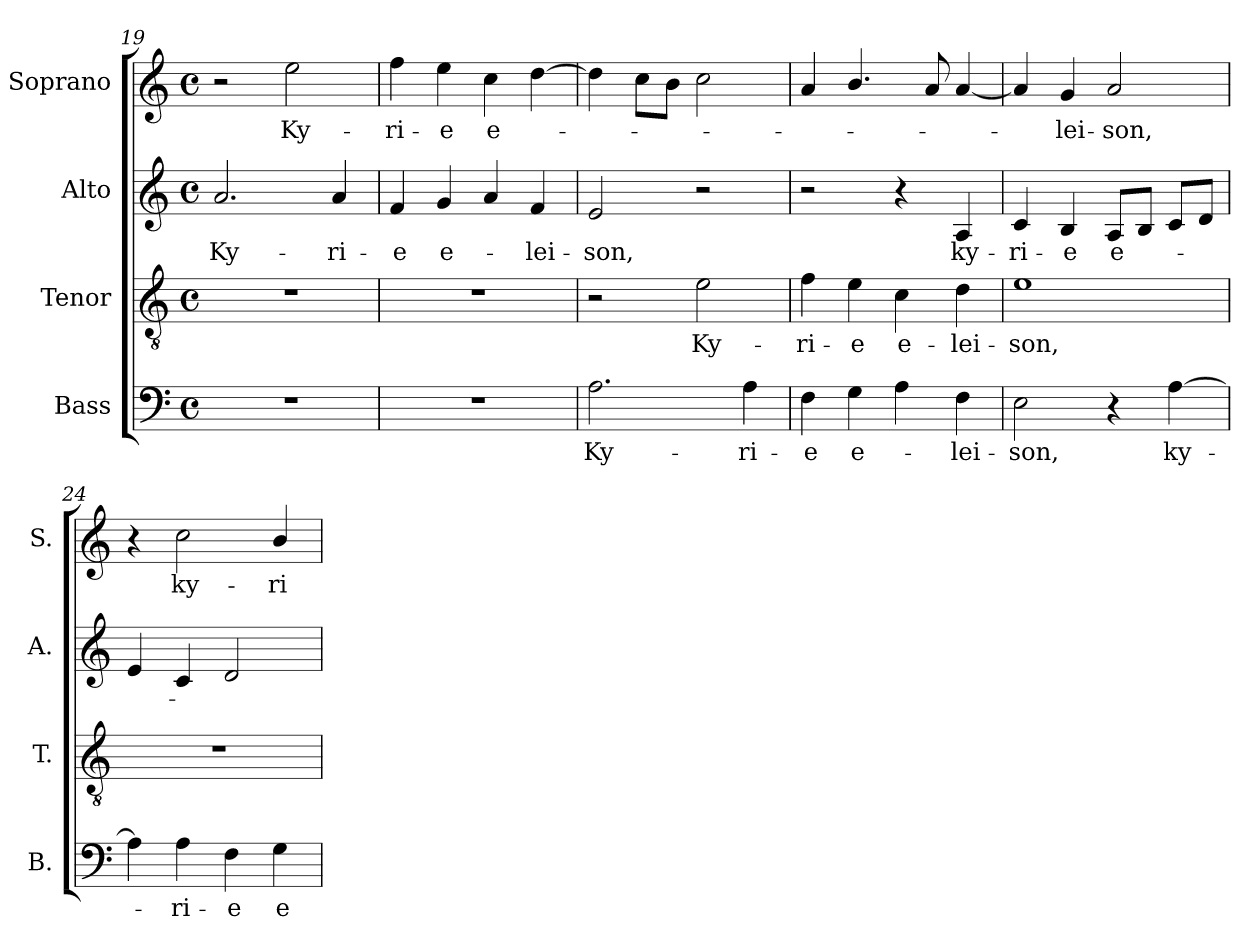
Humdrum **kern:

**kern	**text	**kern	**text	**kern	**text	**kern	**text
*part4	*part4	*part3	*part3	*part2	*part2	*part1	*part1
*staff4	*staff4	*staff3	*staff3	*staff2	*staff2	*staff1	*staff1
*I"Bass	*	*I"Tenor	*	*I"Alto	*	*I"Soprano	*
*I'B.	*	*I'T.	*	*I'A.	*	*I'S.	*
!!LO:LB:g=z
*clefF4	*	*clefGv2	*	*clefG2	*	*clefG2	*
*	*	*ITrd7c12	*	*	*	*	*
*k[]	*	*k[]	*	*k[]	*	*k[]	*
*C:	*	*C:	*	*C:	*	*C:	*
*M4/4	*	*M4/4	*	*M4/4	*	*M4/4	*
*met(c)	*	*met(c)	*	*met(c)	*	*met(c)	*
=19	=19	=19	=19	=19	=19	=19	=19
!	!	!	!	!	!LO:LY:b:color=#000000	!	!
1r	.	1r	.	2.ai/	Ky-	2r	.
!	!	!	!	!	!	!	!LO:LY:b:color=#000000
.	.	.	.	.	.	2eei\	Ky-
!	!	!	!	!	!LO:LY:b:color=#000000	!	!
.	.	.	.	4ai/	-ri-	.	.
=20	=20	=20	=20	=20	=20	=20	=20
!	!	!	!	!	!LO:LY:b:color=#000000	!	!
!	!	!	!	!	!	!	!LO:LY:b:color=#000000
1r	.	1r	.	4fi/	-e	4ffi\	-ri-
!	!	!	!	!	!LO:LY:b:color=#000000	!	!
!	!	!	!	!	!	!	!LO:LY:b:color=#000000
.	.	.	.	4gi/	e-	4eei\	-e
!	!	!	!	!	!	!	!LO:LY:b:color=#000000
.	.	.	.	4ai/	.	4cci\	e-
!	!	!	!	!	!LO:LY:b:color=#000000	!	!
.	.	.	.	4fi/	-lei-	[4ddi\	.
=21	=21	=21	=21	=21	=21	=21	=21
!	!LO:LY:b:color=#000000	!	!	!	!	!	!
!	!	!	!	!	!LO:LY:b:color=#000000	!	!
2.Ai\	Ky-	2r	.	2ei/	-son,	4ddi\]	.
.	.	.	.	.	.	8cci\L	.
.	.	.	.	.	.	8bi\J	.
!	!	!	!LO:LY:b:color=#000000	!	!	!	!
.	.	2Ei\	Ky-	2r	.	2cci\	.
!	!LO:LY:b:color=#000000	!	!	!	!	!	!
4Ai\	-ri-	.	.	.	.	.	.
=22	=22	=22	=22	=22	=22	=22	=22
!	!LO:LY:b:color=#000000	!	!	!	!	!	!
!	!	!	!LO:LY:b:color=#000000	!	!	!	!
4Fi\	-e	4Fi\	-ri-	2r	.	4ai/	.
!	!LO:LY:b:color=#000000	!	!	!	!	!	!
!	!	!	!LO:LY:b:color=#000000	!	!	!	!
4Gi\	e-	4Ei\	-e	.	.	4.bi/	.
!	!	!	!LO:LY:b:color=#000000	!	!	!	!
4Ai\	.	4Ci\	e-	4r	.	.	.
.	.	.	.	.	.	8ai/	.
!	!LO:LY:b:color=#000000	!	!	!	!	!	!
!	!	!	!LO:LY:b:color=#000000	!	!	!	!
!	!	!	!	!	!LO:LY:b:color=#000000	!	!
4Fi\	-lei-	4Di\	-lei-	4Ai/	ky-	[4ai/	.
=23	=23	=23	=23	=23	=23	=23	=23
!	!LO:LY:b:color=#000000	!	!	!	!	!	!
!	!	!	!LO:LY:b:color=#000000	!	!	!	!
!	!	!	!	!	!LO:LY:b:color=#000000	!	!
2Ei\	-son,	1Ei	-son,	4ci/	-ri-	4ai/]	.
!	!	!	!	!	!LO:LY:b:color=#000000	!	!
!	!	!	!	!	!	!	!LO:LY:b:color=#000000
.	.	.	.	4Bi/	-e	4gi/	-lei-
!	!	!	!	!	!LO:LY:b:color=#000000	!	!
!	!	!	!	!	!	!	!LO:LY:b:color=#000000
4r	.	.	.	8Ai/L	e-	2ai/	-son,
.	.	.	.	8Bi/J	.	.	.
!	!LO:LY:b:color=#000000	!	!	!	!	!	!
[4Ai\	ky-	.	.	8ci/L	.	.	.
.	.	.	.	8di/J	.	.	.
!!LO:LB:g=z
=24	=24	=24	=24	=24	=24	=24	=24
4Ai\]	.	1r	.	4ei/	.	4r	.
!	!LO:LY:b:color=#000000	!	!	!	!	!	!
!	!	!	!	!	!	!	!LO:LY:b:color=#000000
4Ai\	-ri-	.	.	4ci/	.	2cci\	ky-
!	!LO:LY:b:color=#000000	!	!	!	!	!	!
4Fi\	-e	.	.	2di/	.	.	.
!	!LO:LY:b:color=#000000	!	!	!	!	!	!
!	!	!	!	!	!	!	!LO:LY:b:color=#000000
4Gi\	e-	.	.	.	.	4bi/	-ri-
=	=	=	=	=	=	=	=
*-	*-	*-	*-	*-	*-	*-	*-
